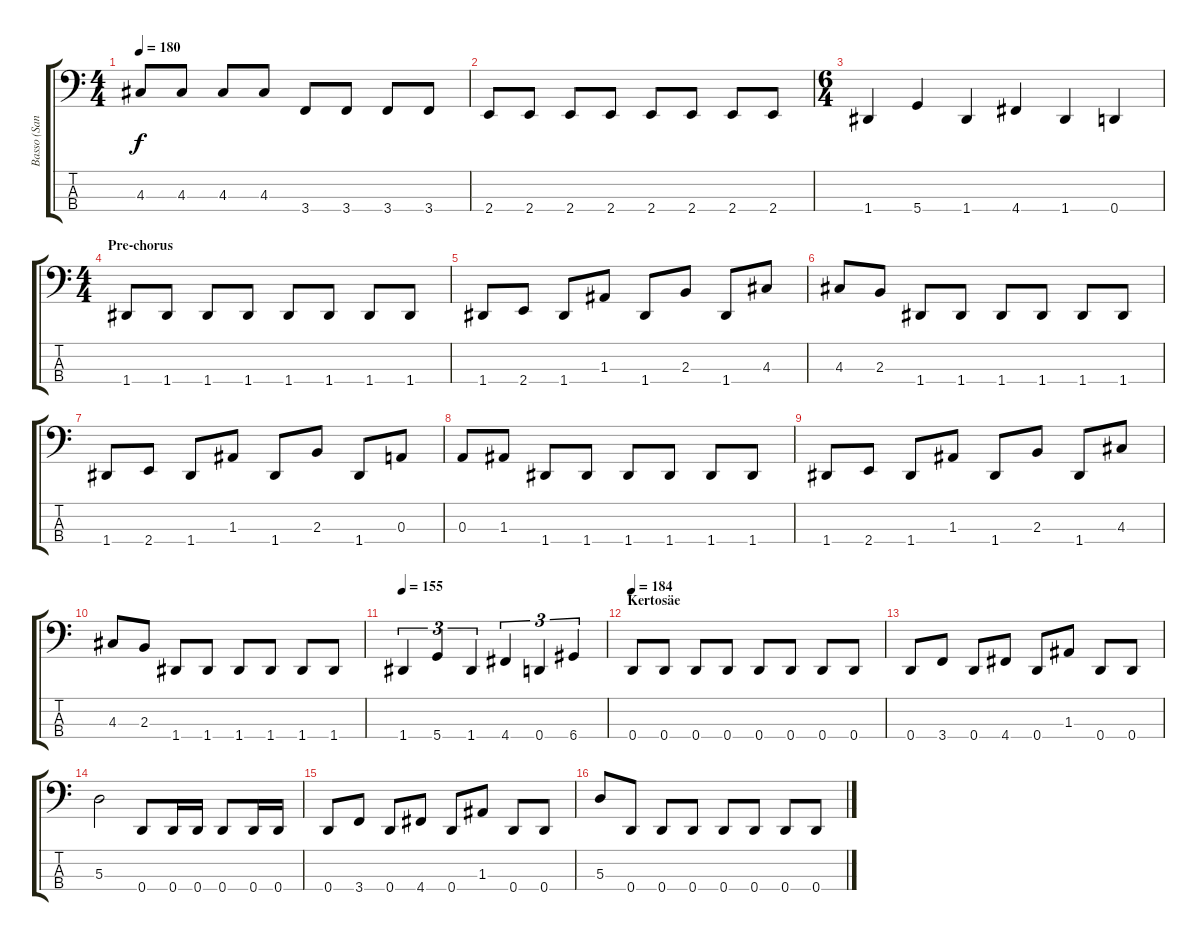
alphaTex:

\track ("Basso (Santtu)" "Basso (San") {instrument electricbasspick}
\staff {score tabs}
\tuning (G2 D2 A1 D1) {hide}
\ts (4 4)
\tempo 180
\clef f4
\ks c
4.3.8{dy f} 4.3.8 4.3.8 4.3.8 3.4.8 3.4.8 3.4.8 3.4.8 |
2.4.8 2.4.8 2.4.8 2.4.8 2.4.8 2.4.8 2.4.8 2.4.8 |
\ts (6 4)
1.4.4 5.4.4 1.4.4 4.4.4 1.4.4 0.4.4 |
\ts (4 4)
\section ("" "Pre-chorus")
1.4.8 1.4.8 1.4.8 1.4.8 1.4.8 1.4.8 1.4.8 1.4.8 |
1.4.8 2.4.8 1.4.8 1.3.8 1.4.8 2.3.8 1.4.8 4.3.8 |
4.3.8 2.3.8 1.4.8 1.4.8 1.4.8 1.4.8 1.4.8 1.4.8 |
1.4.8 2.4.8 1.4.8 1.3.8 1.4.8 2.3.8 1.4.8 0.3.8 |
0.3.8 1.3.8 1.4.8 1.4.8 1.4.8 1.4.8 1.4.8 1.4.8 |
1.4.8 2.4.8 1.4.8 1.3.8 1.4.8 2.3.8 1.4.8 4.3.8 |
4.3.8 2.3.8 1.4.8 1.4.8 1.4.8 1.4.8 1.4.8 1.4.8 |
\tempo 165
\tempo 155
1.4.4{tu (3 2)} 5.4.4{tu (3 2)} 1.4.4{tu (3 2)} 4.4.4{tu (3 2)} 0.4.4{tu (3 2)} 6.4.4{tu (3 2)} |
\section ("" "Kertosäe")
\tempo 184
0.4.8 0.4.8 0.4.8 0.4.8 0.4.8 0.4.8 0.4.8 0.4.8 |
0.4.8 3.4.8 0.4.8 4.4.8 0.4.8 1.3.8 0.4.8 0.4.8 |
5.3.2 0.4.8 0.4.16 0.4.16 0.4.8 0.4.16 0.4.16 |
0.4.8 3.4.8 0.4.8 4.4.8 0.4.8 1.3.8 0.4.8 0.4.8 |
5.3.8 0.4.8 0.4.8 0.4.8 0.4.8 0.4.8 0.4.8 0.4.8
